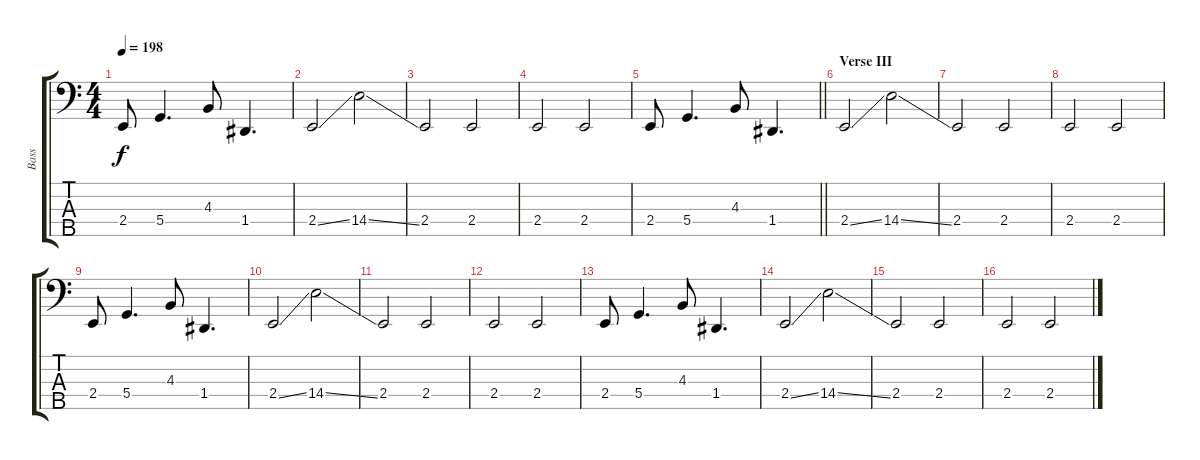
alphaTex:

\track ("Bass" "Bass") {instrument electricbasspick}
\staff {score tabs}
\tuning (F2 C2 G1 D1 A0) {hide}
\ts (4 4)
\tempo 198
\clef f4
\ks c
2.4.8{dy f} 5.4.4{d} 4.3.8 1.4.4{d} |
2.4{ss}.2 14.4{ss}.2 |
2.4.2 2.4.2 |
2.4.2 2.4.2 |
\barLineRight lightlight
2.4.8 5.4.4{d} 4.3.8 1.4.4{d} |
\section ("" "Verse III")
2.4{ss}.2 14.4{ss}.2 |
2.4.2 2.4.2 |
2.4.2 2.4.2 |
2.4.8 5.4.4{d} 4.3.8 1.4.4{d} |
2.4{ss}.2 14.4{ss}.2 |
2.4.2 2.4.2 |
2.4.2 2.4.2 |
2.4.8 5.4.4{d} 4.3.8 1.4.4{d} |
2.4{ss}.2 14.4{ss}.2 |
2.4.2 2.4.2 |
2.4.2 2.4.2
